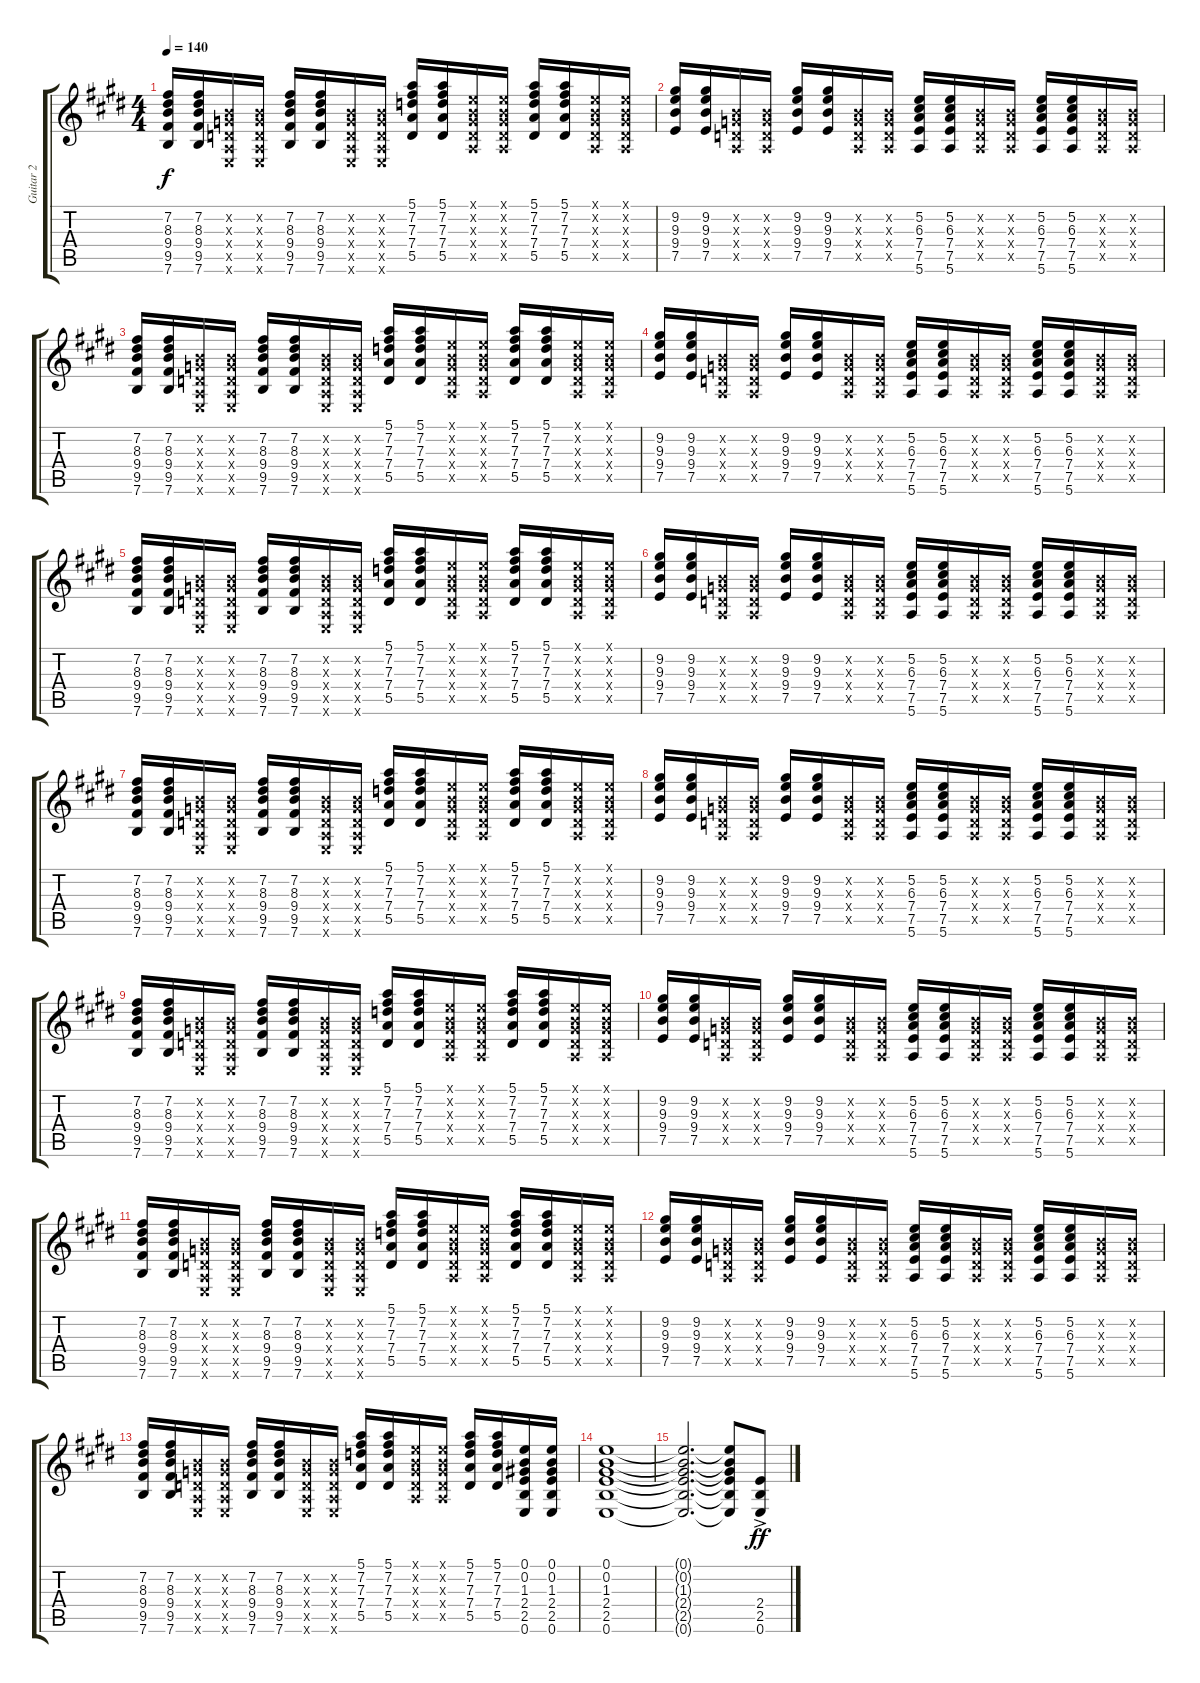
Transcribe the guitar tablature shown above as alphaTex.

\track ("Guitar 2" "Guitar 2") {instrument overdrivenguitar}
\staff {score tabs}
\tuning (E4 B3 G3 D3 A2 E2) {hide}
\ts (4 4)
\tempo 140
\clef g2
\ks e
(7.2 8.3 9.4 9.5 7.6).16{dy f} (7.2 8.3 9.4 9.5 7.6).16 (0.2{x} 0.3{x} 0.4{x} 0.5{x} 0.6{x}).16 (0.2{x} 0.3{x} 0.4{x} 0.5{x} 0.6{x}).16 (7.2 8.3 9.4 9.5 7.6).16 (7.2 8.3 9.4 9.5 7.6).16 (0.2{x} 0.3{x} 0.4{x} 0.5{x} 0.6{x}).16 (0.2{x} 0.3{x} 0.4{x} 0.5{x} 0.6{x}).16 (5.1 7.2 7.3 7.4 5.5).16 (5.1 7.2 7.3 7.4 5.5).16 (0.1{x} 0.2{x} 0.3{x} 0.4{x} 0.5{x}).16 (0.1{x} 0.2{x} 0.3{x} 0.4{x} 0.5{x}).16 (5.1 7.2 7.3 7.4 5.5).16 (5.1 7.2 7.3 7.4 5.5).16 (0.1{x} 0.2{x} 0.3{x} 0.4{x} 0.5{x}).16 (0.1{x} 0.2{x} 0.3{x} 0.4{x} 0.5{x}).16 |
(9.2 9.3 9.4 7.5).16 (9.2 9.3 9.4 7.5).16 (0.2{x} 0.3{x} 0.4{x} 0.5{x}).16 (0.2{x} 0.3{x} 0.4{x} 0.5{x}).16 (9.2 9.3 9.4 7.5).16 (9.2 9.3 9.4 7.5).16 (0.2{x} 0.3{x} 0.4{x} 0.5{x}).16 (0.2{x} 0.3{x} 0.4{x} 0.5{x}).16 (5.2 6.3 7.4 7.5 5.6).16 (5.2 6.3 7.4 7.5 5.6).16 (0.2{x} 0.3{x} 0.4{x} 0.5{x}).16 (0.2{x} 0.3{x} 0.4{x} 0.5{x}).16 (5.2 6.3 7.4 7.5 5.6).16 (5.2 6.3 7.4 7.5 5.6).16 (0.2{x} 0.3{x} 0.4{x} 0.5{x}).16 (0.2{x} 0.3{x} 0.4{x} 0.5{x}).16 |
(7.2 8.3 9.4 9.5 7.6).16 (7.2 8.3 9.4 9.5 7.6).16 (0.2{x} 0.3{x} 0.4{x} 0.5{x} 0.6{x}).16 (0.2{x} 0.3{x} 0.4{x} 0.5{x} 0.6{x}).16 (7.2 8.3 9.4 9.5 7.6).16 (7.2 8.3 9.4 9.5 7.6).16 (0.2{x} 0.3{x} 0.4{x} 0.5{x} 0.6{x}).16 (0.2{x} 0.3{x} 0.4{x} 0.5{x} 0.6{x}).16 (5.1 7.2 7.3 7.4 5.5).16 (5.1 7.2 7.3 7.4 5.5).16 (0.1{x} 0.2{x} 0.3{x} 0.4{x} 0.5{x}).16 (0.1{x} 0.2{x} 0.3{x} 0.4{x} 0.5{x}).16 (5.1 7.2 7.3 7.4 5.5).16 (5.1 7.2 7.3 7.4 5.5).16 (0.1{x} 0.2{x} 0.3{x} 0.4{x} 0.5{x}).16 (0.1{x} 0.2{x} 0.3{x} 0.4{x} 0.5{x}).16 |
(9.2 9.3 9.4 7.5).16 (9.2 9.3 9.4 7.5).16 (0.2{x} 0.3{x} 0.4{x} 0.5{x}).16 (0.2{x} 0.3{x} 0.4{x} 0.5{x}).16 (9.2 9.3 9.4 7.5).16 (9.2 9.3 9.4 7.5).16 (0.2{x} 0.3{x} 0.4{x} 0.5{x}).16 (0.2{x} 0.3{x} 0.4{x} 0.5{x}).16 (5.2 6.3 7.4 7.5 5.6).16 (5.2 6.3 7.4 7.5 5.6).16 (0.2{x} 0.3{x} 0.4{x} 0.5{x}).16 (0.2{x} 0.3{x} 0.4{x} 0.5{x}).16 (5.2 6.3 7.4 7.5 5.6).16 (5.2 6.3 7.4 7.5 5.6).16 (0.2{x} 0.3{x} 0.4{x} 0.5{x}).16 (0.2{x} 0.3{x} 0.4{x} 0.5{x}).16 |
(7.2 8.3 9.4 9.5 7.6).16 (7.2 8.3 9.4 9.5 7.6).16 (0.2{x} 0.3{x} 0.4{x} 0.5{x} 0.6{x}).16 (0.2{x} 0.3{x} 0.4{x} 0.5{x} 0.6{x}).16 (7.2 8.3 9.4 9.5 7.6).16 (7.2 8.3 9.4 9.5 7.6).16 (0.2{x} 0.3{x} 0.4{x} 0.5{x} 0.6{x}).16 (0.2{x} 0.3{x} 0.4{x} 0.5{x} 0.6{x}).16 (5.1 7.2 7.3 7.4 5.5).16 (5.1 7.2 7.3 7.4 5.5).16 (0.1{x} 0.2{x} 0.3{x} 0.4{x} 0.5{x}).16 (0.1{x} 0.2{x} 0.3{x} 0.4{x} 0.5{x}).16 (5.1 7.2 7.3 7.4 5.5).16 (5.1 7.2 7.3 7.4 5.5).16 (0.1{x} 0.2{x} 0.3{x} 0.4{x} 0.5{x}).16 (0.1{x} 0.2{x} 0.3{x} 0.4{x} 0.5{x}).16 |
(9.2 9.3 9.4 7.5).16 (9.2 9.3 9.4 7.5).16 (0.2{x} 0.3{x} 0.4{x} 0.5{x}).16 (0.2{x} 0.3{x} 0.4{x} 0.5{x}).16 (9.2 9.3 9.4 7.5).16 (9.2 9.3 9.4 7.5).16 (0.2{x} 0.3{x} 0.4{x} 0.5{x}).16 (0.2{x} 0.3{x} 0.4{x} 0.5{x}).16 (5.2 6.3 7.4 7.5 5.6).16 (5.2 6.3 7.4 7.5 5.6).16 (0.2{x} 0.3{x} 0.4{x} 0.5{x}).16 (0.2{x} 0.3{x} 0.4{x} 0.5{x}).16 (5.2 6.3 7.4 7.5 5.6).16 (5.2 6.3 7.4 7.5 5.6).16 (0.2{x} 0.3{x} 0.4{x} 0.5{x}).16 (0.2{x} 0.3{x} 0.4{x} 0.5{x}).16 |
(7.2 8.3 9.4 9.5 7.6).16 (7.2 8.3 9.4 9.5 7.6).16 (0.2{x} 0.3{x} 0.4{x} 0.5{x} 0.6{x}).16 (0.2{x} 0.3{x} 0.4{x} 0.5{x} 0.6{x}).16 (7.2 8.3 9.4 9.5 7.6).16 (7.2 8.3 9.4 9.5 7.6).16 (0.2{x} 0.3{x} 0.4{x} 0.5{x} 0.6{x}).16 (0.2{x} 0.3{x} 0.4{x} 0.5{x} 0.6{x}).16 (5.1 7.2 7.3 7.4 5.5).16 (5.1 7.2 7.3 7.4 5.5).16 (0.1{x} 0.2{x} 0.3{x} 0.4{x} 0.5{x}).16 (0.1{x} 0.2{x} 0.3{x} 0.4{x} 0.5{x}).16 (5.1 7.2 7.3 7.4 5.5).16 (5.1 7.2 7.3 7.4 5.5).16 (0.1{x} 0.2{x} 0.3{x} 0.4{x} 0.5{x}).16 (0.1{x} 0.2{x} 0.3{x} 0.4{x} 0.5{x}).16 |
(9.2 9.3 9.4 7.5).16 (9.2 9.3 9.4 7.5).16 (0.2{x} 0.3{x} 0.4{x} 0.5{x}).16 (0.2{x} 0.3{x} 0.4{x} 0.5{x}).16 (9.2 9.3 9.4 7.5).16 (9.2 9.3 9.4 7.5).16 (0.2{x} 0.3{x} 0.4{x} 0.5{x}).16 (0.2{x} 0.3{x} 0.4{x} 0.5{x}).16 (5.2 6.3 7.4 7.5 5.6).16 (5.2 6.3 7.4 7.5 5.6).16 (0.2{x} 0.3{x} 0.4{x} 0.5{x}).16 (0.2{x} 0.3{x} 0.4{x} 0.5{x}).16 (5.2 6.3 7.4 7.5 5.6).16 (5.2 6.3 7.4 7.5 5.6).16 (0.2{x} 0.3{x} 0.4{x} 0.5{x}).16 (0.2{x} 0.3{x} 0.4{x} 0.5{x}).16 |
(7.2 8.3 9.4 9.5 7.6).16 (7.2 8.3 9.4 9.5 7.6).16 (0.2{x} 0.3{x} 0.4{x} 0.5{x} 0.6{x}).16 (0.2{x} 0.3{x} 0.4{x} 0.5{x} 0.6{x}).16 (7.2 8.3 9.4 9.5 7.6).16 (7.2 8.3 9.4 9.5 7.6).16 (0.2{x} 0.3{x} 0.4{x} 0.5{x} 0.6{x}).16 (0.2{x} 0.3{x} 0.4{x} 0.5{x} 0.6{x}).16 (5.1 7.2 7.3 7.4 5.5).16 (5.1 7.2 7.3 7.4 5.5).16 (0.1{x} 0.2{x} 0.3{x} 0.4{x} 0.5{x}).16 (0.1{x} 0.2{x} 0.3{x} 0.4{x} 0.5{x}).16 (5.1 7.2 7.3 7.4 5.5).16 (5.1 7.2 7.3 7.4 5.5).16 (0.1{x} 0.2{x} 0.3{x} 0.4{x} 0.5{x}).16 (0.1{x} 0.2{x} 0.3{x} 0.4{x} 0.5{x}).16 |
(9.2 9.3 9.4 7.5).16 (9.2 9.3 9.4 7.5).16 (0.2{x} 0.3{x} 0.4{x} 0.5{x}).16 (0.2{x} 0.3{x} 0.4{x} 0.5{x}).16 (9.2 9.3 9.4 7.5).16 (9.2 9.3 9.4 7.5).16 (0.2{x} 0.3{x} 0.4{x} 0.5{x}).16 (0.2{x} 0.3{x} 0.4{x} 0.5{x}).16 (5.2 6.3 7.4 7.5 5.6).16 (5.2 6.3 7.4 7.5 5.6).16 (0.2{x} 0.3{x} 0.4{x} 0.5{x}).16 (0.2{x} 0.3{x} 0.4{x} 0.5{x}).16 (5.2 6.3 7.4 7.5 5.6).16 (5.2 6.3 7.4 7.5 5.6).16 (0.2{x} 0.3{x} 0.4{x} 0.5{x}).16 (0.2{x} 0.3{x} 0.4{x} 0.5{x}).16 |
(7.2 8.3 9.4 9.5 7.6).16 (7.2 8.3 9.4 9.5 7.6).16 (0.2{x} 0.3{x} 0.4{x} 0.5{x} 0.6{x}).16 (0.2{x} 0.3{x} 0.4{x} 0.5{x} 0.6{x}).16 (7.2 8.3 9.4 9.5 7.6).16 (7.2 8.3 9.4 9.5 7.6).16 (0.2{x} 0.3{x} 0.4{x} 0.5{x} 0.6{x}).16 (0.2{x} 0.3{x} 0.4{x} 0.5{x} 0.6{x}).16 (5.1 7.2 7.3 7.4 5.5).16 (5.1 7.2 7.3 7.4 5.5).16 (0.1{x} 0.2{x} 0.3{x} 0.4{x} 0.5{x}).16 (0.1{x} 0.2{x} 0.3{x} 0.4{x} 0.5{x}).16 (5.1 7.2 7.3 7.4 5.5).16 (5.1 7.2 7.3 7.4 5.5).16 (0.1{x} 0.2{x} 0.3{x} 0.4{x} 0.5{x}).16 (0.1{x} 0.2{x} 0.3{x} 0.4{x} 0.5{x}).16 |
(9.2 9.3 9.4 7.5).16 (9.2 9.3 9.4 7.5).16 (0.2{x} 0.3{x} 0.4{x} 0.5{x}).16 (0.2{x} 0.3{x} 0.4{x} 0.5{x}).16 (9.2 9.3 9.4 7.5).16 (9.2 9.3 9.4 7.5).16 (0.2{x} 0.3{x} 0.4{x} 0.5{x}).16 (0.2{x} 0.3{x} 0.4{x} 0.5{x}).16 (5.2 6.3 7.4 7.5 5.6).16 (5.2 6.3 7.4 7.5 5.6).16 (0.2{x} 0.3{x} 0.4{x} 0.5{x}).16 (0.2{x} 0.3{x} 0.4{x} 0.5{x}).16 (5.2 6.3 7.4 7.5 5.6).16 (5.2 6.3 7.4 7.5 5.6).16 (0.2{x} 0.3{x} 0.4{x} 0.5{x}).16 (0.2{x} 0.3{x} 0.4{x} 0.5{x}).16 |
(7.2 8.3 9.4 9.5 7.6).16 (7.2 8.3 9.4 9.5 7.6).16 (0.2{x} 0.3{x} 0.4{x} 0.5{x} 0.6{x}).16 (0.2{x} 0.3{x} 0.4{x} 0.5{x} 0.6{x}).16 (7.2 8.3 9.4 9.5 7.6).16 (7.2 8.3 9.4 9.5 7.6).16 (0.2{x} 0.3{x} 0.4{x} 0.5{x} 0.6{x}).16 (0.2{x} 0.3{x} 0.4{x} 0.5{x} 0.6{x}).16 (5.1 7.2 7.3 7.4 5.5).16 (5.1 7.2 7.3 7.4 5.5).16 (0.1{x} 0.2{x} 0.3{x} 0.4{x} 0.5{x}).16 (0.1{x} 0.2{x} 0.3{x} 0.4{x} 0.5{x}).16 (5.1 7.2 7.3 7.4 5.5).16 (5.1 7.2 7.3 7.4 5.5).16 (0.1 0.2 1.3 2.4 2.5 0.6).16 (0.1 0.2 1.3 2.4 2.5 0.6).16 |
(0.1 0.2 1.3 2.4 2.5 0.6).1 |
(0.1{t} 0.2{t} 1.3{t} 2.4{t} 2.5{t} 0.6{t}).2{d} (0.1{t} 0.2{t} 1.3{t} 2.4{t} 2.5{t} 0.6{t}).8 (2.4{ac} 2.5{ac} 0.6{ac}).8{dy ff}
